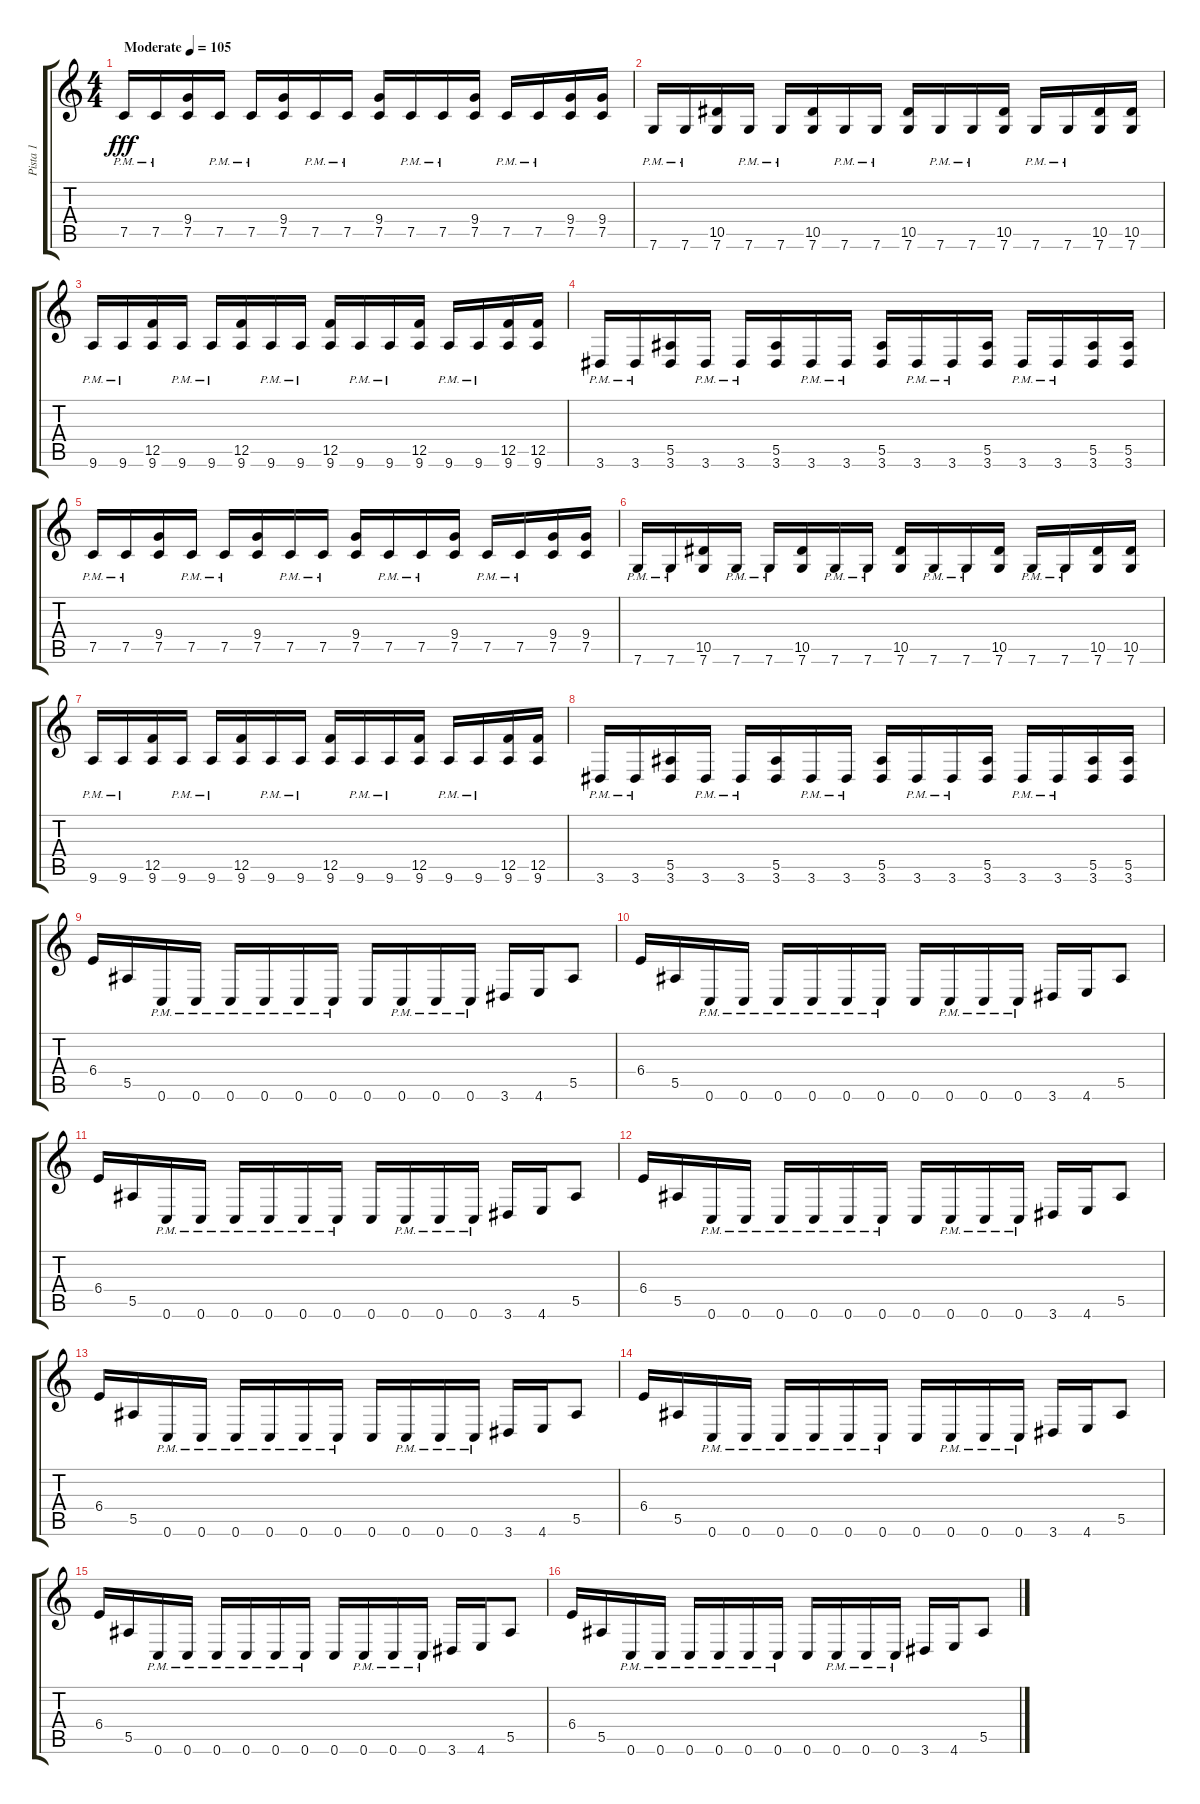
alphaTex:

\track ("Pista 1" "Pista 1") {instrument distortionguitar}
\staff {score tabs}
\tuning (C4 G3 Eb3 Bb2 F2 C2) {hide}
\ts (4 4)
\tempo (105 "Moderate")
\clef g2
\ks c
7.5{pm}.16{dy fff instrument distortionguitar} 7.5{pm}.16 (9.4 7.5).16 7.5{pm}.16 7.5{pm}.16 (9.4 7.5).16 7.5{pm}.16 7.5{pm}.16 (9.4 7.5).16 7.5{pm}.16 7.5{pm}.16 (9.4 7.5).16 7.5{pm}.16 7.5{pm}.16 (9.4 7.5).16 (9.4 7.5).16 |
7.6{pm}.16 7.6{pm}.16 (10.5 7.6).16 7.6{pm}.16 7.6{pm}.16 (10.5 7.6).16 7.6{pm}.16 7.6{pm}.16 (10.5 7.6).16 7.6{pm}.16 7.6{pm}.16 (10.5 7.6).16 7.6{pm}.16 7.6{pm}.16 (10.5 7.6).16 (10.5 7.6).16 |
9.6{pm}.16 9.6{pm}.16 (12.5 9.6).16 9.6{pm}.16 9.6{pm}.16 (12.5 9.6).16 9.6{pm}.16 9.6{pm}.16 (12.5 9.6).16 9.6{pm}.16 9.6{pm}.16 (12.5 9.6).16 9.6{pm}.16 9.6{pm}.16 (12.5 9.6).16 (12.5 9.6).16 |
3.6{pm}.16 3.6{pm}.16 (5.5 3.6).16 3.6{pm}.16 3.6{pm}.16 (5.5 3.6).16 3.6{pm}.16 3.6{pm}.16 (5.5 3.6).16 3.6{pm}.16 3.6{pm}.16 (5.5 3.6).16 3.6{pm}.16 3.6{pm}.16 (5.5 3.6).16 (5.5 3.6).16 |
7.5{pm}.16 7.5{pm}.16 (9.4 7.5).16 7.5{pm}.16 7.5{pm}.16 (9.4 7.5).16 7.5{pm}.16 7.5{pm}.16 (9.4 7.5).16 7.5{pm}.16 7.5{pm}.16 (9.4 7.5).16 7.5{pm}.16 7.5{pm}.16 (9.4 7.5).16 (9.4 7.5).16 |
7.6{pm}.16 7.6{pm}.16 (10.5 7.6).16 7.6{pm}.16 7.6{pm}.16 (10.5 7.6).16 7.6{pm}.16 7.6{pm}.16 (10.5 7.6).16 7.6{pm}.16 7.6{pm}.16 (10.5 7.6).16 7.6{pm}.16 7.6{pm}.16 (10.5 7.6).16 (10.5 7.6).16 |
9.6{pm}.16 9.6{pm}.16 (12.5 9.6).16 9.6{pm}.16 9.6{pm}.16 (12.5 9.6).16 9.6{pm}.16 9.6{pm}.16 (12.5 9.6).16 9.6{pm}.16 9.6{pm}.16 (12.5 9.6).16 9.6{pm}.16 9.6{pm}.16 (12.5 9.6).16 (12.5 9.6).16 |
3.6{pm}.16 3.6{pm}.16 (5.5 3.6).16 3.6{pm}.16 3.6{pm}.16 (5.5 3.6).16 3.6{pm}.16 3.6{pm}.16 (5.5 3.6).16 3.6{pm}.16 3.6{pm}.16 (5.5 3.6).16 3.6{pm}.16 3.6{pm}.16 (5.5 3.6).16 (5.5 3.6).16 |
6.4.16 5.5.16 0.6{pm}.16 0.6{pm}.16 0.6{pm}.16 0.6{pm}.16 0.6{pm}.16 0.6{pm}.16 0.6.16 0.6{pm}.16 0.6{pm}.16 0.6{pm}.16 3.6.16 4.6.16 5.5.8 |
6.4.16 5.5.16 0.6{pm}.16 0.6{pm}.16 0.6{pm}.16 0.6{pm}.16 0.6{pm}.16 0.6{pm}.16 0.6.16 0.6{pm}.16 0.6{pm}.16 0.6{pm}.16 3.6.16 4.6.16 5.5.8 |
6.4.16 5.5.16 0.6{pm}.16 0.6{pm}.16 0.6{pm}.16 0.6{pm}.16 0.6{pm}.16 0.6{pm}.16 0.6.16 0.6{pm}.16 0.6{pm}.16 0.6{pm}.16 3.6.16 4.6.16 5.5.8 |
6.4.16 5.5.16 0.6{pm}.16 0.6{pm}.16 0.6{pm}.16 0.6{pm}.16 0.6{pm}.16 0.6{pm}.16 0.6.16 0.6{pm}.16 0.6{pm}.16 0.6{pm}.16 3.6.16 4.6.16 5.5.8 |
6.4.16 5.5.16 0.6{pm}.16 0.6{pm}.16 0.6{pm}.16 0.6{pm}.16 0.6{pm}.16 0.6{pm}.16 0.6.16 0.6{pm}.16 0.6{pm}.16 0.6{pm}.16 3.6.16 4.6.16 5.5.8 |
6.4.16 5.5.16 0.6{pm}.16 0.6{pm}.16 0.6{pm}.16 0.6{pm}.16 0.6{pm}.16 0.6{pm}.16 0.6.16 0.6{pm}.16 0.6{pm}.16 0.6{pm}.16 3.6.16 4.6.16 5.5.8 |
6.4.16 5.5.16 0.6{pm}.16 0.6{pm}.16 0.6{pm}.16 0.6{pm}.16 0.6{pm}.16 0.6{pm}.16 0.6.16 0.6{pm}.16 0.6{pm}.16 0.6{pm}.16 3.6.16 4.6.16 5.5.8 |
6.4.16 5.5.16 0.6{pm}.16 0.6{pm}.16 0.6{pm}.16 0.6{pm}.16 0.6{pm}.16 0.6{pm}.16 0.6.16 0.6{pm}.16 0.6{pm}.16 0.6{pm}.16 3.6.16 4.6.16 5.5.8
